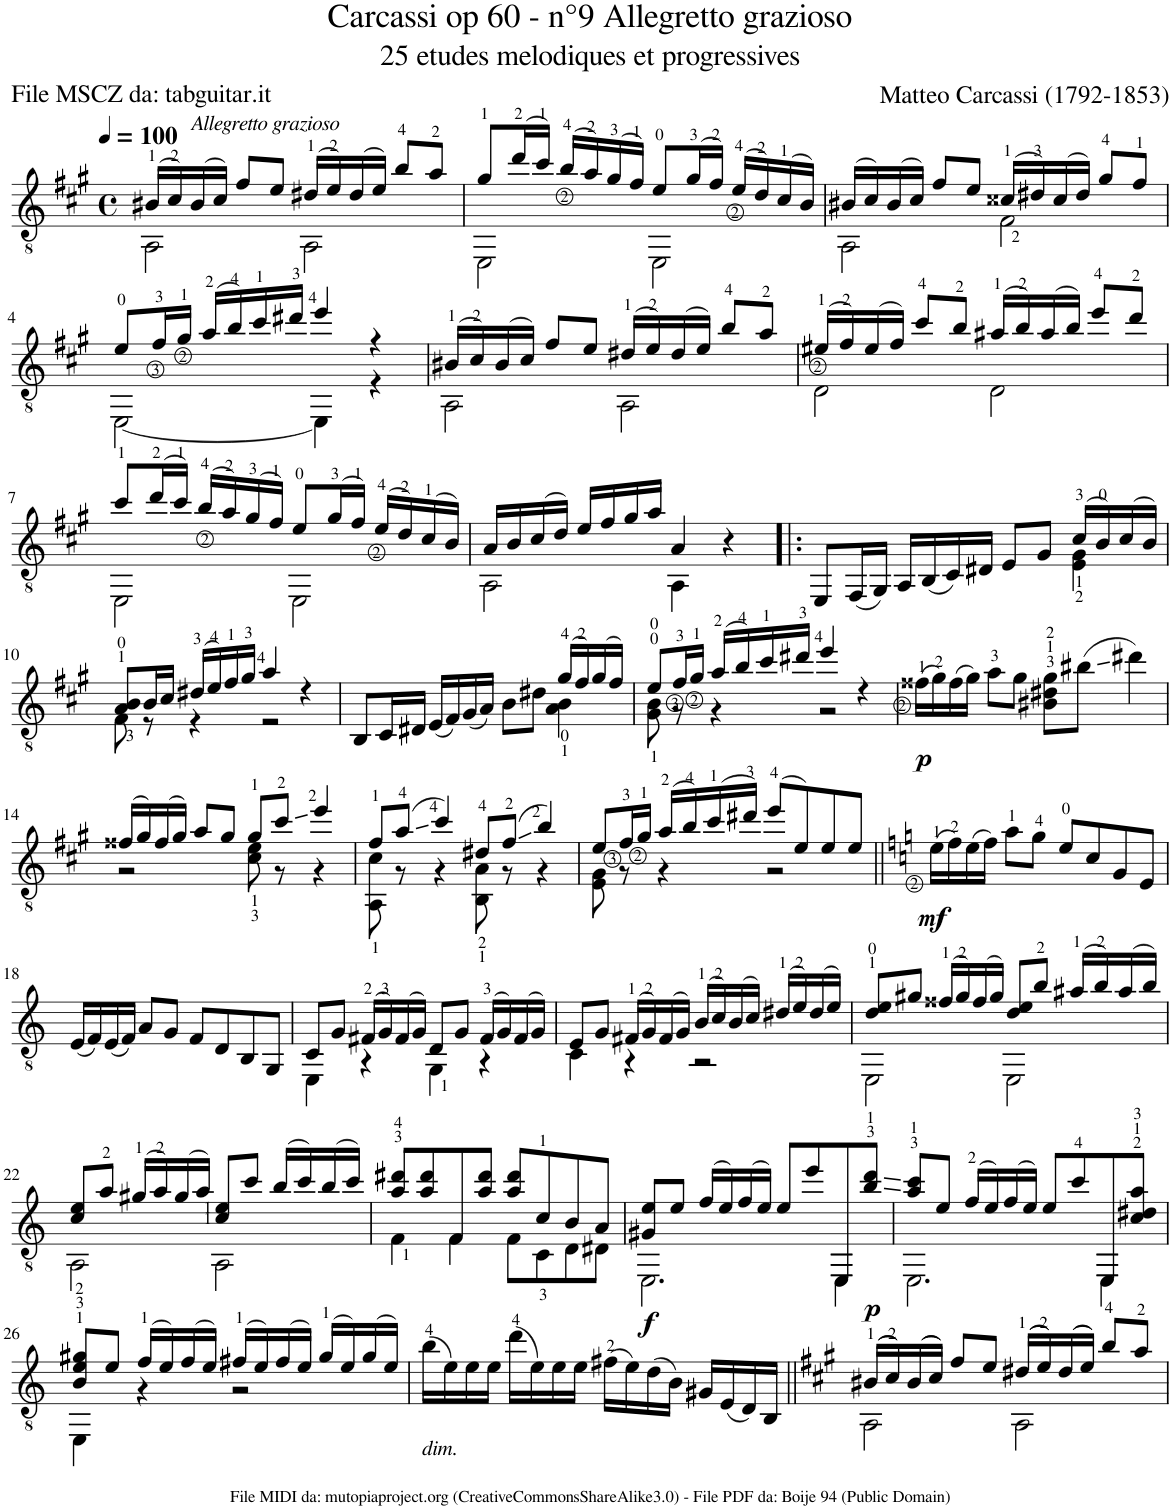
**kern	**dynam
*part1	*part1
*staff1	*staff1
*I"Guitar	*
*I'Guit.	*
*clefGv2	*
*k[f#c#g#]	*
*M4/4	*
*met(c)	*
*MM100	*
=1	=1
*^	*
(16B#X/LL	2AA\	.
16c#/)	.	.
!LO:TX:a:i:t=Allegretto grazioso	!	!
(16B#/	.	.
16c#/JJ)	.	.
8f#/L	.	.
8e/J	.	.
(16d#X/LL	2AA\	.
16e/)	.	.
(16d#/	.	.
16e/JJ)	.	.
8b/L	.	.
8a/J	.	.
=2	=2	=2
8g#/L	2EE\	.
(16dd/L	.	.
16cc#/JJ)	.	.
(16b/LL	.	.
16a/)	.	.
(16g#/	.	.
16f#/JJ)	.	.
8e/L	2EE\	.
(16g#/L	.	.
16f#/JJ)	.	.
(16e/LL	.	.
16d/)	.	.
(16c#/	.	.
16B/JJ)	.	.
=3	=3	=3
(16B#X/LL	2AA\	.
16c#/)	.	.
(16B#/	.	.
16c#/JJ)	.	.
8f#/L	.	.
8e/J	.	.
(16c##X/LL	2F#\	.
16d#X/)	.	.
(16c##/	.	.
16d#/JJ)	.	.
8g#/L	.	.
8f#/J	.	.
!!LO:LB:g=z	!!
=4	=4	=4
8e/L	[2EE\	.
16f#/L	.	.
16g#/JJ	.	.
(16a/LL	.	.
16b/)	.	.
16cc#/	.	.
16dd#X/JJ	.	.
4ee/	4EE\]	.
4r	4r	.
=5	=5	=5
(16B#X/LL	2AA\	.
16c#/)	.	.
(16B#/	.	.
16c#/JJ)	.	.
8f#/L	.	.
8e/J	.	.
(16d#X/LL	2AA\	.
16e/)	.	.
(16d#/	.	.
16e/JJ)	.	.
8b/L	.	.
8a/J	.	.
=6	=6	=6
(16e#X/LL	2D\	.
16f#/)	.	.
(16e#/	.	.
16f#/JJ)	.	.
8cc#/L	.	.
8b/J	.	.
(16a#X/LL	2D\	.
16b/)	.	.
(16a#/	.	.
16b/JJ)	.	.
8ee/L	.	.
8dd/J	.	.
!!LO:LB:g=z	!!
=7	=7	=7
8cc#/L	2EE\	.
(16dd/L	.	.
16cc#/JJ)	.	.
(16b/LL	.	.
16a/)	.	.
(16g#/	.	.
16f#/JJ)	.	.
8e/L	2EE\	.
(16g#/L	.	.
16f#/JJ)	.	.
(16e/LL	.	.
16d/)	.	.
(16c#/	.	.
16B/JJ)	.	.
=8	=8	=8
16A/LL	2AA\	.
16B/	.	.
(16c#/	.	.
16d/JJ)	.	.
16e/LL	.	.
16f#/	.	.
16g#/	.	.
16a/JJ	.	.
4A/	4AA\	.
4r	4ryy	.
=9!|:	=9!|:	=9!|:
8EE/L	2.ryy	.
(16FF#/L	.	.
16GG#/JJ)	.	.
16AA/LL	.	.
(16BB/	.	.
16C#/)	.	.
16D#X/JJ	.	.
8E/L	.	.
8G#/J	.	.
(16c#/LL	4E\ 4G#\	.
16B/)	.	.
(16c#/	.	.
16B/JJ)	.	.
!!LO:LB:g=z	!!
=10	=10	=10
8A/ 8B/L	8F#\	.
16B/L	8r	.
16c#/JJ	.	.
(16d#X/LL	4r	.
16e/)	.	.
16f#/	.	.
16g#/JJ	.	.
4a/	2r	.
4r	.	.
=11	=11	=11
8BB/L	2.ryy	.
16C#/L	.	.
16D#X/JJ	.	.
(16E/LL	.	.
16F#/)	.	.
(16G#/	.	.
16A/JJ)	.	.
8B\L	.	.
8d#X\J	.	.
(16g#/LL	4A\ 4B\	.
16f#/)	.	.
(16g#/	.	.
16f#/JJ)	.	.
=12	=12	=12
8e/L	8G#\ 8B\	.
16f#/L	8r	.
16g#/JJ	.	.
(16a/LL	4r	.
16b/)	.	.
16cc#/	.	.
16dd#X/JJ	.	.
4ee/	2r	.
4r	.	.
*v	*v	*
=13	=13
!	!LO:DY:b
(16f##X\LL	p
16g#\)	.
(16f##\	.
16g#\JJ)	.
8a\L	.
8g#\J	.
8B#X\ 8d#X\ 8g#\L	.
(8b#X\J	.
4dd#X\)	.
!!LO:LB:g=z
=14	=14
*^	*
(16f##X/LL	2r	.
16g#/)	.	.
(16f##/	.	.
16g#/JJ)	.	.
8a/L	.	.
8g#/J	.	.
8g#/L	8c#\ 8e\	.
8cc#/J	8r	.
4ee/	4r	.
=15	=15	=15
8f#/L	8AA\ 8c#\	.
(8a/J	8r	.
4cc#/)	4r	.
8d#X/L	8BB\ 8A\	.
(8f#/J	8r	.
4b/)	4r	.
=16	=16	=16
8e/L	8E\ 8G#\	.
16f#/L	8r	.
16g#/JJ	.	.
(16a/LL	4r	.
16b/)	.	.
(16cc#/	.	.
16dd#X/JJ)	.	.
(8ee/L	2r	.
8e/)	.	.
8e/	.	.
8e/J	.	.
*v	*v	*
=17||	=17||
*k[]	*
!	!LO:DY:b
(16e\LL	mf
16f\)	.
(16e\	.
16f\JJ)	.
8a\L	.
8g\J	.
8e/L	.
8c/	.
8G/	.
8E/J	.
!!LO:LB:g=z
=18	=18
(16E/LL	.
16F/)	.
(16E/	.
16F/JJ)	.
8A/L	.
8G/J	.
8F/L	.
8D/	.
8BB/	.
8GG/J	.
=19	=19
*^	*
8C/L	4EE\	.
8G/J	.	.
(16F#X/LL	4r	.
16G/)	.	.
(16F#/	.	.
16G/JJ)	.	.
8D/L	4GG\	.
8G/J	.	.
(16F#/LL	4r	.
16G/)	.	.
(16F#/	.	.
16G/JJ)	.	.
=20	=20	=20
8E/L	4C\	.
8G/J	.	.
(16F#X/LL	4r	.
16G/)	.	.
(16F#/	.	.
16G/JJ)	.	.
(16B/LL	2r	.
16c/)	.	.
(16B/	.	.
16c/JJ)	.	.
(16d#X/LL	.	.
16e/)	.	.
(16d#/	.	.
16e/JJ)	.	.
=21	=21	=21
8d/ 8e/L	2EE\	.
8g#X/J	.	.
(16f##X/LL	.	.
16g#/)	.	.
(16f##/	.	.
16g#/JJ)	.	.
8d/ 8e/L	2EE\	.
8b/J	.	.
(16a#X/LL	.	.
16b/)	.	.
(16a#/	.	.
16b/JJ)	.	.
!!LO:LB:g=z	!!
=22	=22	=22
8c/ 8e/L	2AA\	.
8a/J	.	.
(16g#X/LL	.	.
16a/)	.	.
(16g#/	.	.
16a/JJ)	.	.
8c/ 8e/L	2AA\	.
8cc/J	.	.
(16b/LL	.	.
16cc/)	.	.
(16b/	.	.
16cc/JJ)	.	.
=23	=23	=23
8a/ 8dd#X/L	4F\	.
8a/ 8dd#/	.	.
8F/	4F\	.
8a/ 8dd#/J	.	.
8a/ 8dd#/L	8F\L	.
8c/	8C\	.
8B/	8D\	.
8A/J	8D#X\J	.
=24	=24	=24
!	!	!LO:DY:b
8G#X/ 8e/L	2.EE\	f
8e/J	.	.
(16f/LL	.	.
16e/)	.	.
(16f/	.	.
16e/JJ)	.	.
8e/L	.	.
8ee/	.	.
8EE/	4EE\	.
8b/ 8dd/J	.	.
=25	=25	=25
8a/ 8cc/L	2.EE\	.
8e/J	.	.
(16f/LL	.	.
16e/)	.	.
(16f/	.	.
16e/JJ)	.	.
8e/L	.	.
8cc/	.	.
8EE/	4EE\	.
8c/ 8d#X/ 8a/J	.	.
!!LO:LB:g=z	!!
=26	=26	=26
8B/ 8e/ 8g#X/L	4EE\	.
8e/J	.	.
(16f/LL	4r	.
16e/)	.	.
(16f/	.	.
16e/JJ)	.	.
(16f#X/LL	2r	.
16e/)	.	.
(16f#/	.	.
16e/JJ)	.	.
(16g#/LL	.	.
16e/)	.	.
(16g#/	.	.
16e/JJ)	.	.
*v	*v	*
=27	=27
!LO:TX:b:i:t=dim.	!
(16b\LL	.
16e\)	.
16e\	.
16e\JJ	.
(16dd\LL	.
16e\)	.
16e\	.
16e\JJ	.
(16f#X\LL	.
16e\)	.
(16d\	.
16B\JJ)	.
16G#X/LL	.
(16E/	.
16D/)	.
16BB/JJ	.
=28||	=28||
*k[f#c#g#]	*
*^	*
!	!	!LO:DY:a
((16B#X/LL	2AA\	p
16c#/))	.	.
((16B#/	.	.
16c#/JJ))	.	.
8f#/L	.	.
8e/J	.	.
((16d#X/LL	2AA\	.
16e/))	.	.
((16d#/	.	.
16e/JJ))	.	.
8b/L	.	.
8a/J	.	.
*v	*v	*
=	=
*-	*-
